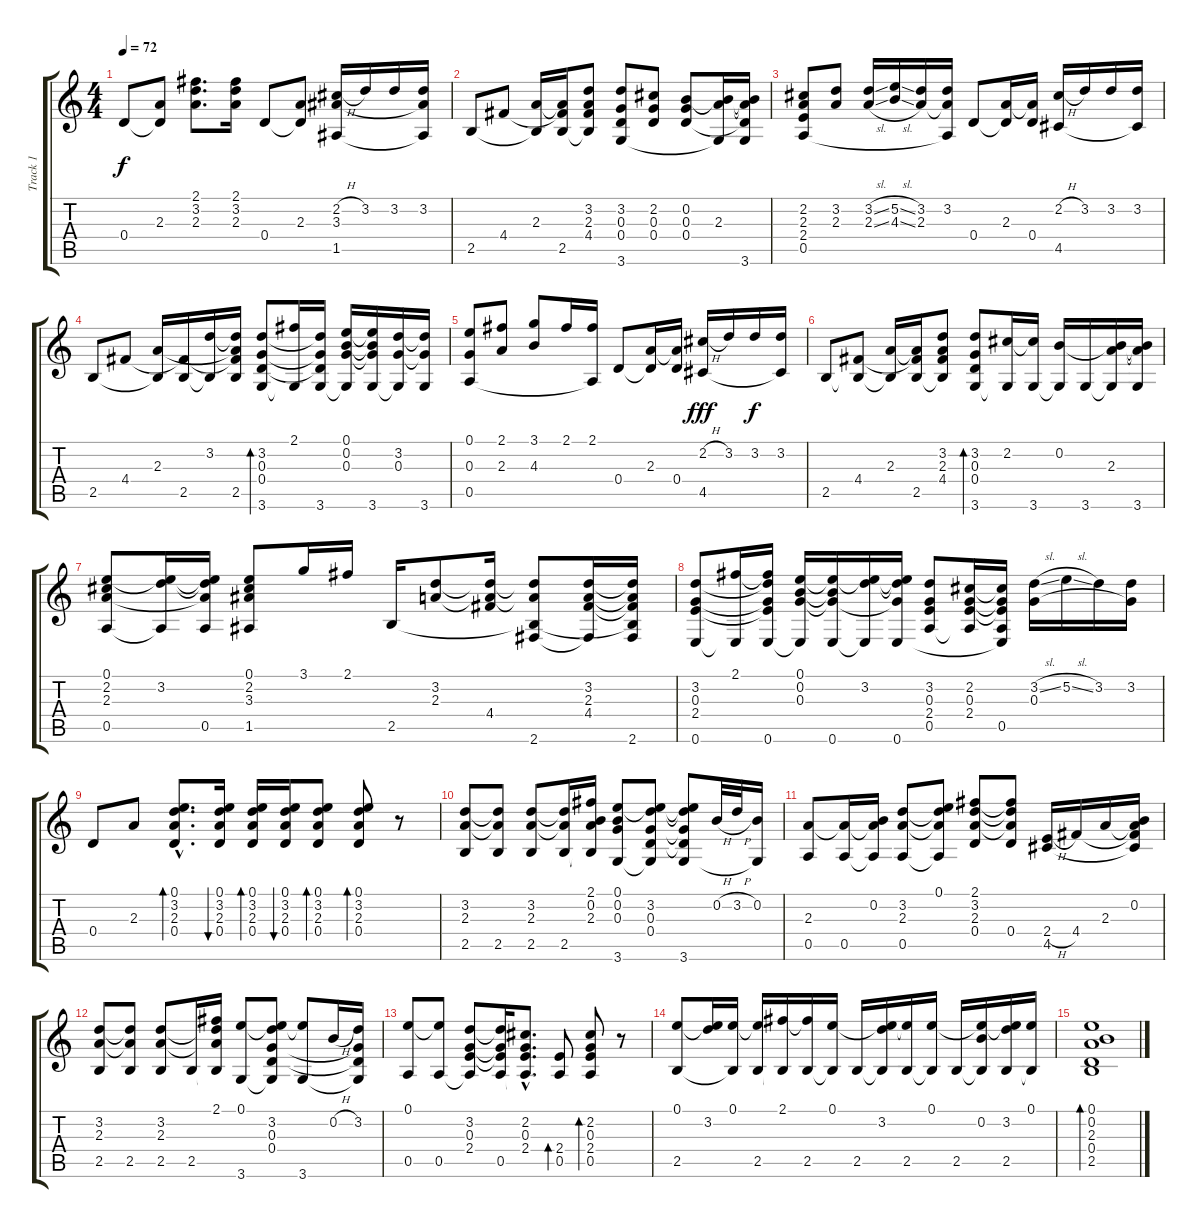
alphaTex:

\track ("Track 1" "Track 1") {instrument acousticguitarsteel}
\staff {score tabs}
\tuning (E4 B3 G3 D3 A2 E2) {hide}
\ts (4 4)
\tempo 72
\clef g2
\ks c
0.4.8{dy f} (2.3 0.4{t}).8 (2.1 3.2 2.3).8{d} (2.1 3.2 2.3).16 0.4.8 (2.3 0.4{t}).8 (2.2{h} 3.3 1.5).16 3.2.16 3.2.16 (3.2 3.3{t} 1.5{t}).16 |
2.5.8 4.4.8 (2.3 2.5{t}).16 (2.3{t} 4.4{t} 2.5).16 (3.2 2.3 4.4 2.5{t}).8 (3.2 0.3 0.4 3.6).8 (2.2 0.3 0.4).8 (0.2 0.3 0.4).8 (0.2{t} 2.3 3.6{t}).16 (0.2{t} 2.3{t} 0.4{t} 3.6).16 |
(2.2 2.3 2.4 0.5).8 (3.2 2.3).8 (3.2{sl} 2.3{sl}).16 (5.2{sl} 4.3{sl}).16 (3.2 2.3).16 (3.2 2.3{t} 0.5{t}).16 0.4.8 (2.3 0.4{t}).16 (2.3{t} 0.4).16 (2.2{h} 4.5).16 3.2.16 3.2.16 (3.2 4.5{t}).16 |
2.5.8 4.4.8 (2.3 2.5{t}).16 (4.4{t} 2.5).16 (3.2 2.5{t}).16 (3.2{t} 2.3{t} 4.4{t} 2.5).16 (3.2 0.3 0.4 3.6).8{bd 30} (2.1 3.6{t}).16 (3.2{t} 0.3{t} 0.4{t} 3.6).16 (0.1 0.2 0.3 3.6{t}).16 (0.1{t} 0.2{t} 0.3{t} 3.6).16 (3.2 0.3 3.6{t}).16 (3.2{t} 0.3{t} 3.6).16 |
(0.1 0.3 0.5).8 (2.1 2.3).8 (3.1 4.3).8 2.1.16 (2.1 0.5{t}).16 0.4.8 (2.3 0.4{t}).16 (2.3{t} 0.4).16 (2.2{h} 4.5).16{dy fff} 3.2.16 3.2.16{dy f} (3.2 4.5{t}).16 |
2.5.8 (4.4 2.5{t}).8 (2.3 2.5{t}).16 (2.3{t} 4.4{t} 2.5).16 (3.2 2.3 4.4 2.5{t}).8 (3.2 0.3 0.4 3.6).8{bd 60} (2.2 3.6{t}).16 (2.2{t} 3.6).16 (0.2 3.6{t}).16 3.6.16 (0.2{t} 2.3 3.6{t}).16 (0.2{t} 2.3{t} 3.6).16 |
(0.1 2.2 2.3 0.5).8 (0.1{t} 3.2 0.5{t}).16 (0.1{t} 3.2{t} 2.3{t} 0.5).16 (0.1 2.2 3.3 1.5).8 3.1.16 2.1.16 2.5.16 (3.2 2.3).8 (3.2{t} 2.3{t} 4.4).16 (3.2{t} 2.3{t} 2.5{t} 2.6).8 (3.2 2.3 4.4 2.6{t}).16 (3.2{t} 2.3{t} 4.4{t} 2.5{t} 2.6).16 |
(3.2 0.3 2.4 0.6).8 (2.1 0.6{t}).16 (2.1{t} 3.2{t} 0.3{t} 2.4{t} 0.6).16 (0.1 0.2 0.3 0.6{t}).16 (0.1{t} 0.2{t} 0.3{t} 0.6).16 (0.1{t} 3.2 0.6{t}).16 (0.1{t} 3.2{t} 0.3{t} 0.6).16 (3.2 0.3 2.4 0.5).8 (2.2 0.3 2.4 0.5{t}).16 (2.2{t} 0.3{t} 2.4{t} 0.5 0.6{t}).16 (3.2{sl} 0.3).16 5.2{sl}.16 3.2.16 (3.2 0.3{t}).16 |
0.4.8 2.3.8 (0.1{hac} 3.2{hac} 2.3{hac} 0.4{hac}).8{d bd 60} (0.1 3.2 2.3 0.4).16{bu 30} (0.1 3.2 2.3 0.4).16{bd 30} (0.1 3.2 2.3 0.4).16{bu 30} (0.1 3.2 2.3 0.4).8{bd 30} (0.1 3.2 2.3 0.4).8{bd 60} r.8 |
(3.2 2.3 2.5).8 (3.2{t} 2.3{t} 2.5).8 (3.2 2.3 2.5).8 (3.2{t} 2.3{t} 2.5).16 (2.1 0.2 2.3 2.5{t}).16 (0.1 0.2 0.3 3.6).8 (0.1{t} 3.2 0.3 0.4 3.6{t}).8 (0.1{t} 3.2{t} 0.3{t} 0.4{t} 3.6).8 0.2{h}.32 3.2{h}.32 (0.2 3.6{t}).16 |
(2.3 0.5).8 (2.3{t} 0.5).16 (0.2 2.3{t} 0.5{t}).16 (3.2 2.3 0.5).8 (0.1 3.2{t} 2.3{t} 0.5{t}).8 (2.1 3.2 2.3 0.4).8 (2.1{t} 3.2{t} 2.3{t} 0.4).8 (2.4{h} 4.5).16 4.4.16 2.3.16 (0.2 2.3{t} 4.4{t} 4.5{t}).16 |
(3.2 2.3 2.5).8 (3.2{t} 2.3{t} 2.5).8 (3.2 2.3 2.5).8 2.5.16 (2.1 3.2{t} 2.3{t} 2.5{t}).16 (0.1 3.6).8 (0.1{t} 3.2 0.3 0.4 3.6{t}).8 (0.1{t} 3.6).8 0.2{h}.16 (3.2 0.3{t} 0.4{t} 3.6{t}).16 |
(0.1 0.5).8 (0.1{t} 0.5).8 (3.2 0.3 2.4 0.5{t}).8 (3.2{t} 0.3{t} 2.4{t} 0.5).16 (2.2{hac} 0.3{hac} 2.4{hac} 0.5{hac t}).8{d} (2.4 0.5).8{bd 60} (2.2 0.3 2.4 0.5).8{bd 60} r.8 |
(0.1 2.5).8{volume 0} (0.1{t} 3.2).16 (0.1 2.5{t}).16 (0.1{t} 2.5).16 (2.1 2.5{t}).16 (2.1{t} 2.5).16 (0.1 2.5{t}).16 2.5.16 (0.1{t} 3.2 2.5{t}).16 (0.1{t} 2.5).16 (0.1 2.5{t}).16 2.5.16 (0.1{t} 0.2 2.5{t}).16 (0.1{t} 3.2 2.5).16 (0.1 2.5{t}).16 |
(0.1 0.2 2.3 0.4 2.5).1{bd 120}
